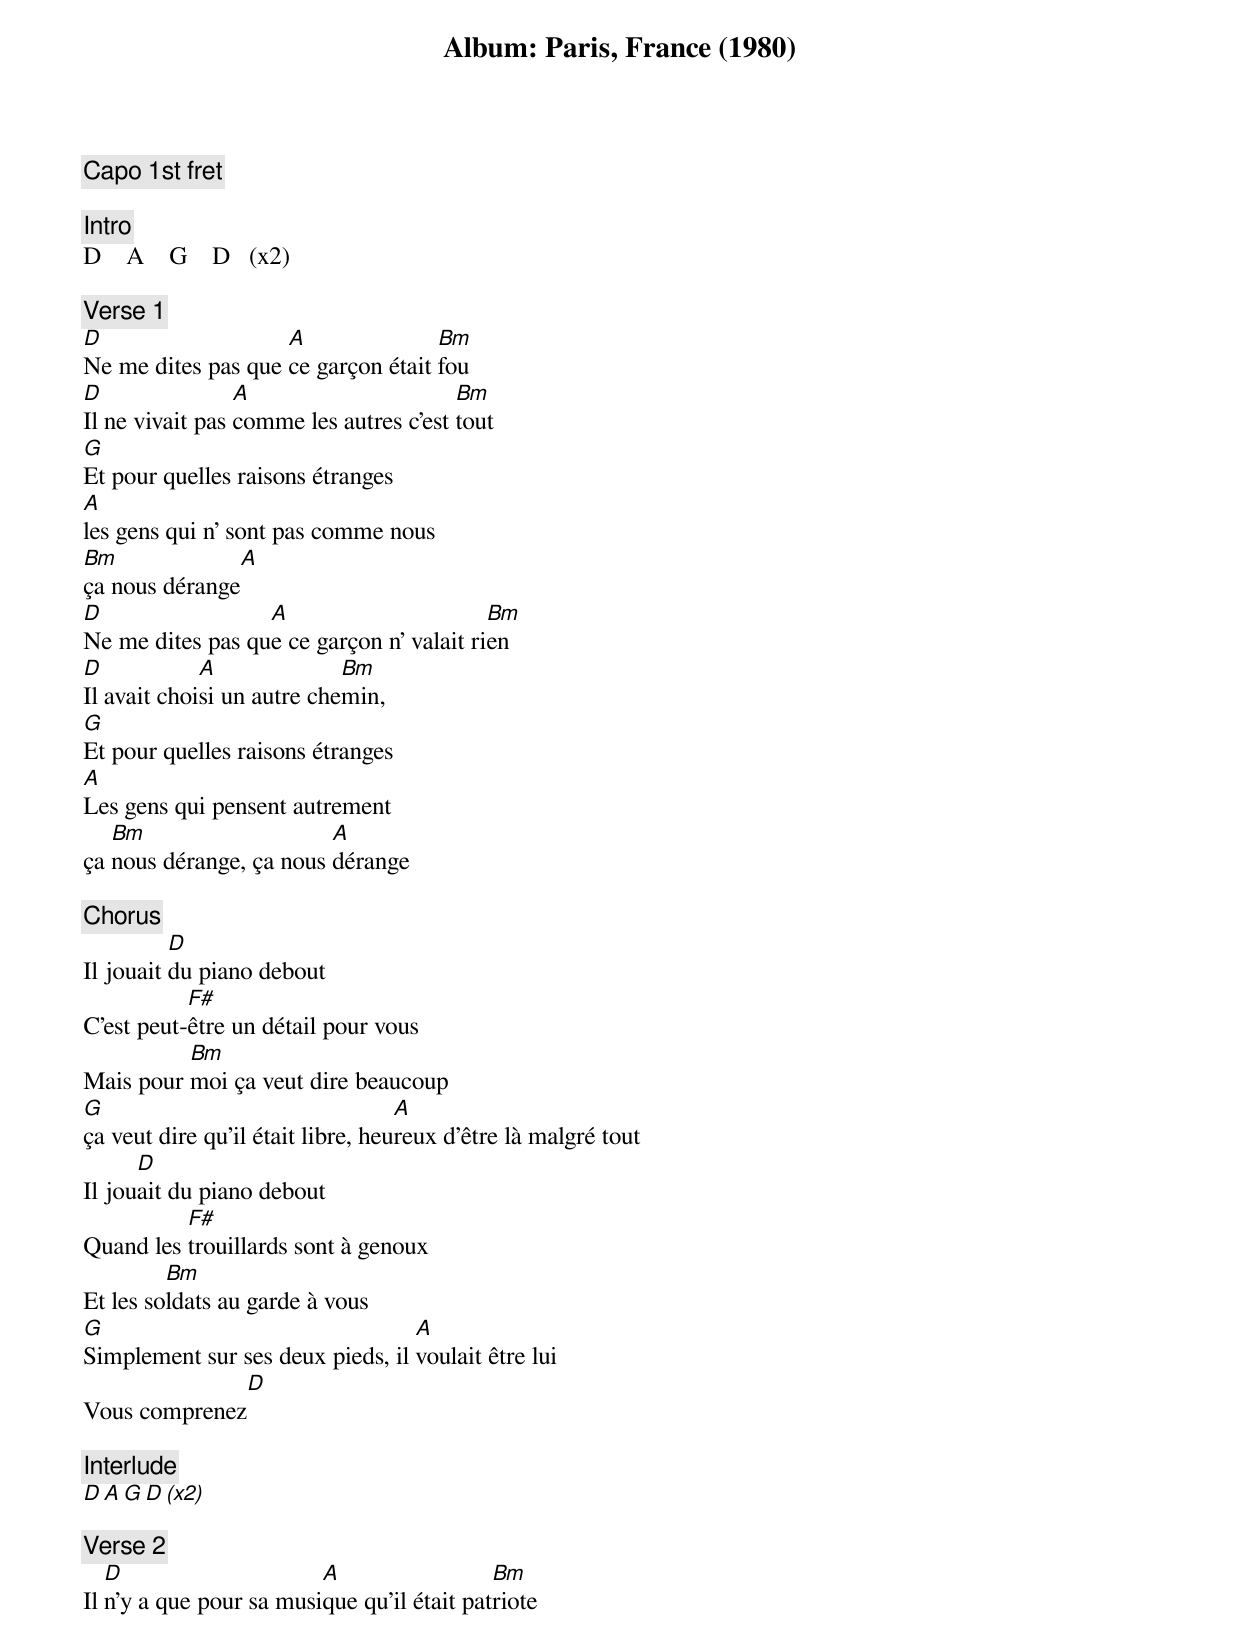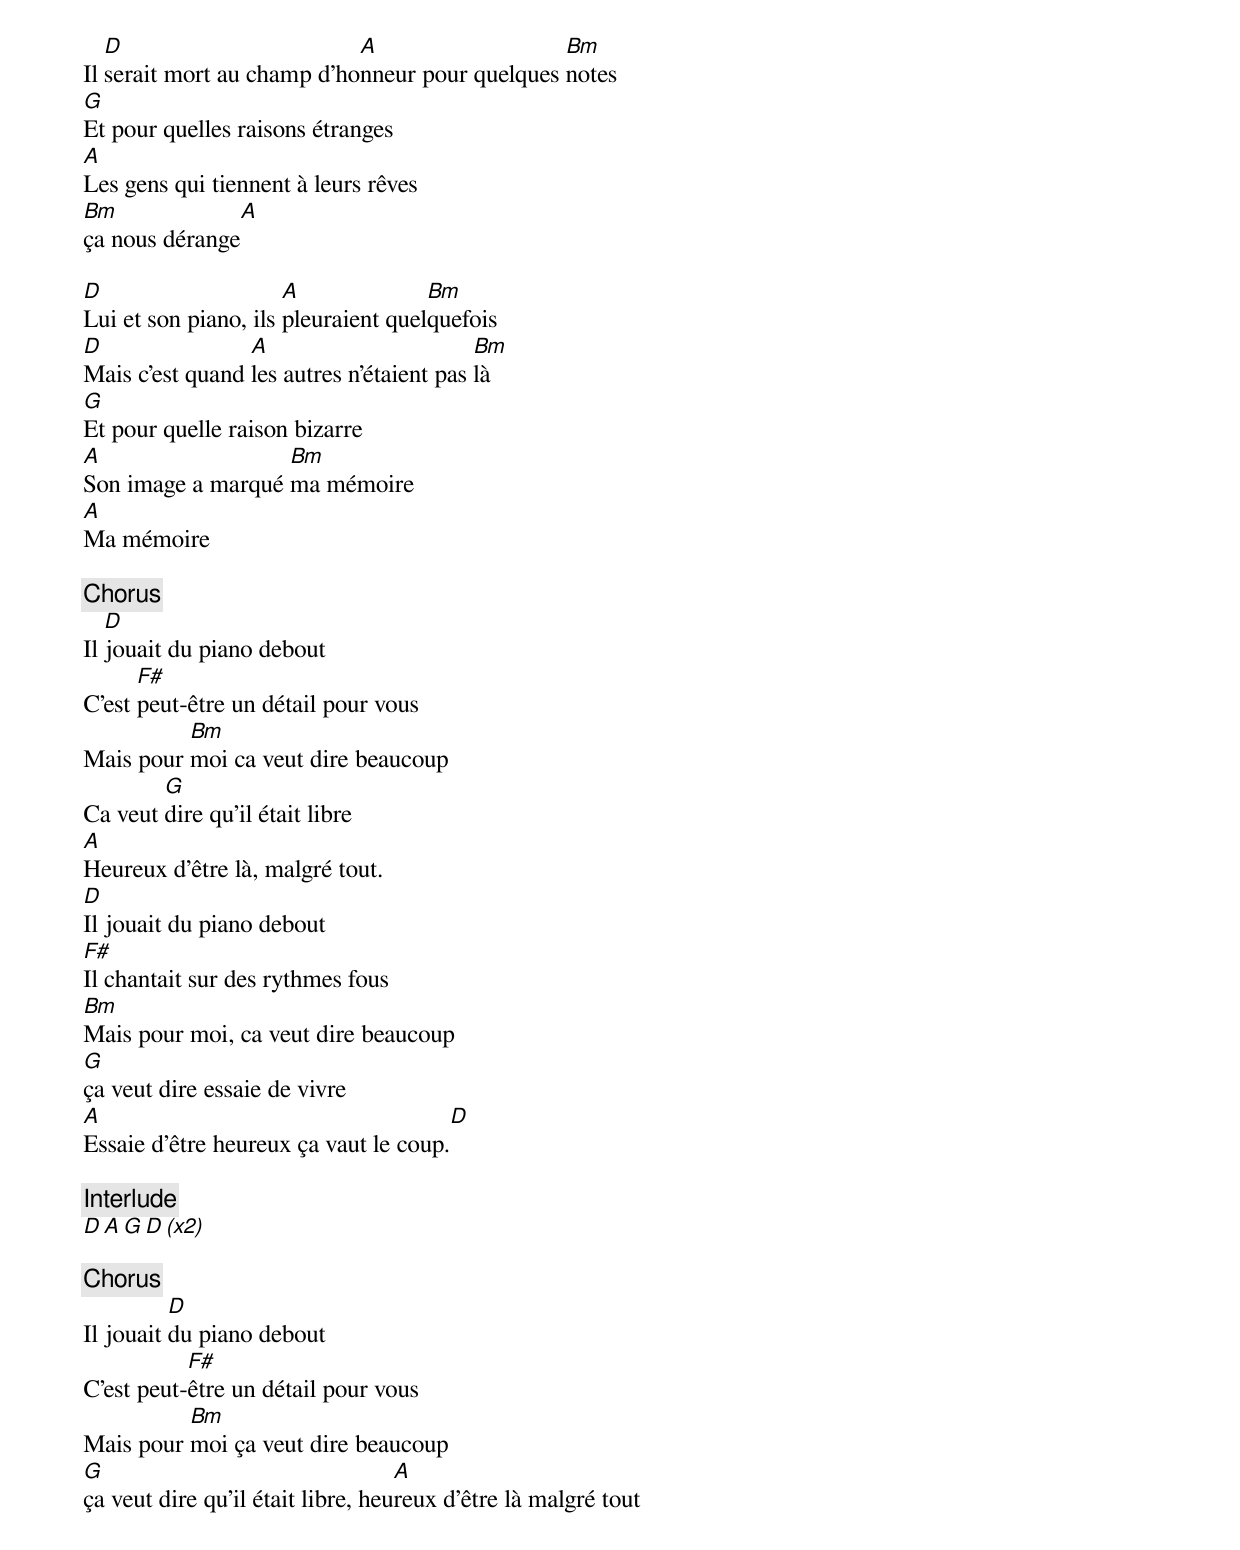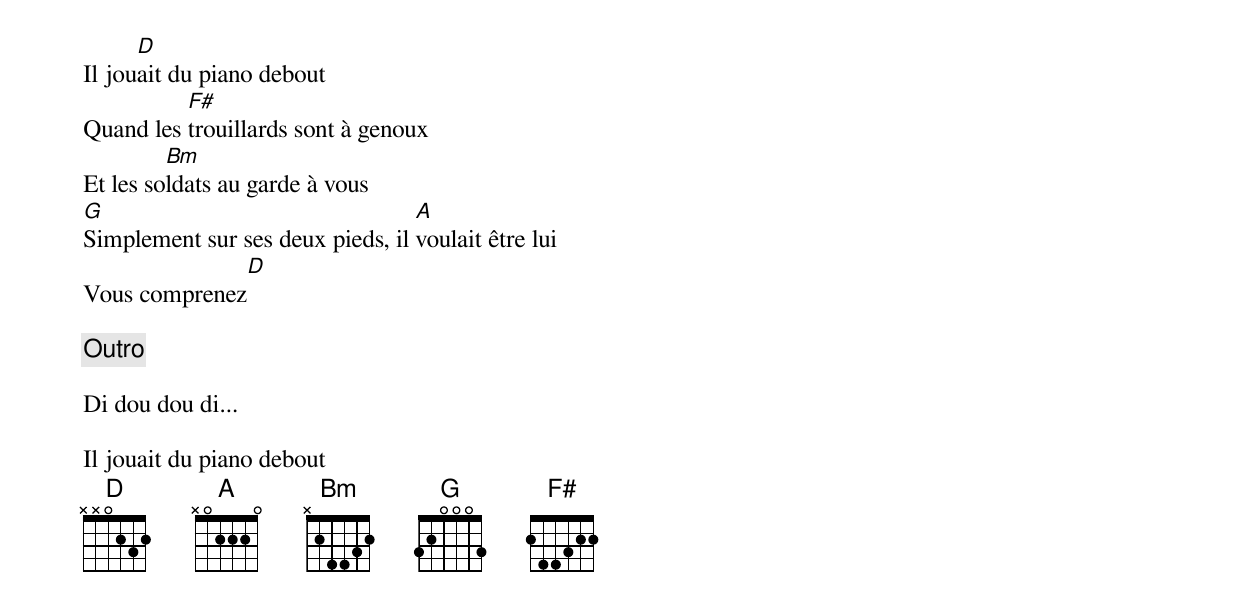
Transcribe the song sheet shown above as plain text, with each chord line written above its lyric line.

Album: Paris, France (1980)

Capo 1st fret

[Intro]
D    A    G    D   (x2)

[Verse 1]
D                   A               Bm
Ne me dites pas que ce garçon était fou
D                A                      Bm
Il ne vivait pas comme les autres c'est tout
G
Et pour quelles raisons étranges
A
les gens qui n' sont pas comme nous
Bm             A
ça nous dérange
D                 A                       Bm
Ne me dites pas que ce garçon n' valait rien
D            A              Bm
Il avait choisi un autre chemin,
G
Et pour quelles raisons étranges
A
Les gens qui pensent autrement
   Bm                    A
ça nous dérange, ça nous dérange

[Chorus]
          D
Il jouait du piano debout
           F#
C'est peut-être un détail pour vous
          Bm
Mais pour moi ça veut dire beaucoup
G                                  A
ça veut dire qu'il était libre, heureux d'être là malgré tout
      D
Il jouait du piano debout
          F#
Quand les trouillards sont à genoux
         Bm
Et les soldats au garde à vous
G                                 A
Simplement sur ses deux pieds, il voulait être lui
               D
Vous comprenez

[Interlude]
D    A    G    D   (x2)

[Verse 2]
   D                     A                  Bm
Il n'y a que pour sa musique qu'il était patriote
   D                        A                   Bm
Il serait mort au champ d'honneur pour quelques notes
G
Et pour quelles raisons étranges
A
Les gens qui tiennent à leurs rêves
Bm              A
ça nous dérange

D                     A              Bm
Lui et son piano, ils pleuraient quelquefois
D                A                        Bm
Mais c'est quand les autres n'étaient pas là
G
Et pour quelle raison bizarre
A                  Bm
Son image a marqué ma mémoire
A
Ma mémoire

[Chorus]
   D
Il jouait du piano debout
      F#
C'est peut-être un détail pour vous
          Bm
Mais pour moi ca veut dire beaucoup
        G
Ca veut dire qu'il était libre
A
Heureux d'être là, malgré tout.
D
Il jouait du piano debout
F#
Il chantait sur des rythmes fous
Bm
Mais pour moi, ca veut dire beaucoup
G
ça veut dire essaie de vivre
A                                      D
Essaie d'être heureux ça vaut le coup.

[Interlude]
D    A    G    D   (x2)

[Chorus]
          D
Il jouait du piano debout
           F#
C'est peut-être un détail pour vous
          Bm
Mais pour moi ça veut dire beaucoup
G                                  A
ça veut dire qu'il était libre, heureux d'être là malgré tout
      D
Il jouait du piano debout
          F#
Quand les trouillards sont à genoux
         Bm
Et les soldats au garde à vous
G                                 A
Simplement sur ses deux pieds, il voulait être lui
               D
Vous comprenez

[Outro]

Di dou dou di...

Il jouait du piano debout
